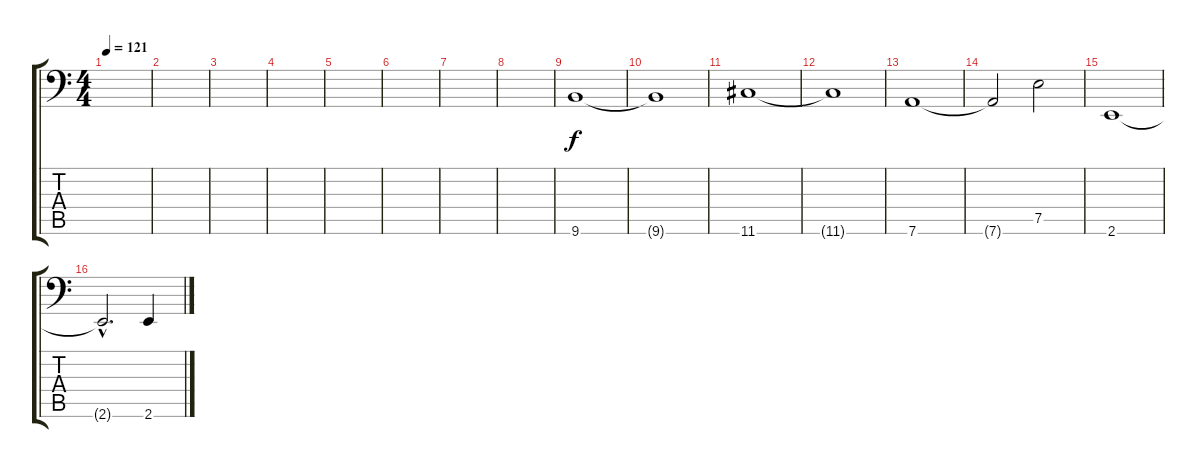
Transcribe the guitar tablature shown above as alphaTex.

\track "" {instrument electricbassfinger}
\staff {score tabs}
\tuning (E3 B2 G2 D2 A1 D1) {hide}
\ts (4 4)
\tempo 121
\clef f4
\ks c
|
|
|
|
|
|
|
|
9.6.1 |
9.6{t}.1 |
11.6.1 |
11.6{t}.1 |
7.6.1 |
7.6{t}.2 7.5.2 |
2.6.1 |
2.6{hac t}.2{d} 2.6.4
